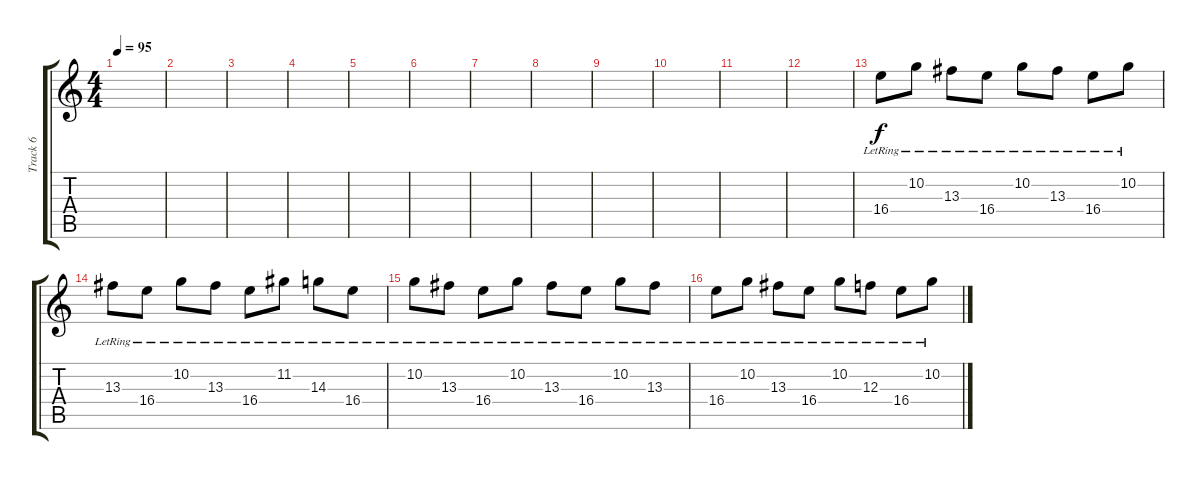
\track ("Track 6" "Track 6") {instrument distortionguitar}
\staff {score tabs}
\tuning (D4 A3 F3 C3 G2 C2) {hide}
\ts (4 4)
\tempo 95
\clef g2
\ks c
|
|
|
|
|
|
|
|
|
|
|
|
16.4{lr}.8{volume 10} 10.2{lr}.8 13.3{lr}.8 16.4{lr}.8 10.2{lr}.8 13.3{lr}.8 16.4{lr}.8 10.2{lr}.8 |
13.3{lr}.8 16.4{lr}.8 10.2{lr}.8 13.3{lr}.8 16.4{lr}.8 11.2{lr}.8 14.3{lr}.8 16.4{lr}.8 |
10.2{lr}.8 13.3{lr}.8 16.4{lr}.8 10.2{lr}.8 13.3{lr}.8 16.4{lr}.8 10.2{lr}.8 13.3{lr}.8 |
16.4{lr}.8 10.2{lr}.8 13.3{lr}.8 16.4{lr}.8 10.2{lr}.8 12.3{lr}.8 16.4{lr}.8 10.2{lr}.8
